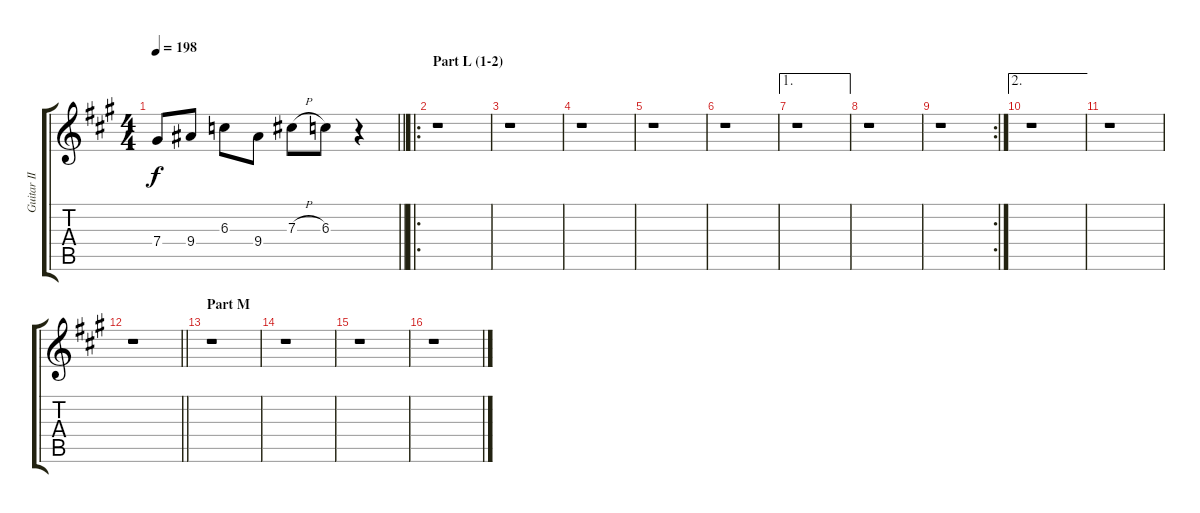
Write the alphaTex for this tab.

\track ("Guitar II" "Guitar II") {instrument distortionguitar}
\staff {score tabs}
\tuning (Eb4 Bb3 Gb3 Db3 Ab2 Eb2) {hide}
\ts (4 4)
\tempo 198
\clef g2
\barLineRight lightlight
\ks a
7.4.8{dy f} 9.4.8 6.3.8 9.4.8 7.3{h}.8 6.3.8 r.4 |
\ro
\section ("" "Part L (1-2)")
r.1 |
r.1 |
r.1 |
r.1 |
r.1 |
\ae 1
r.1 |
r.1 |
\rc 2
r.1 |
\ae 2
r.1 |
r.1 |
\barLineRight lightlight
r.1 |
\section ("" "Part M")
r.1 |
r.1 |
r.1 |
r.1
